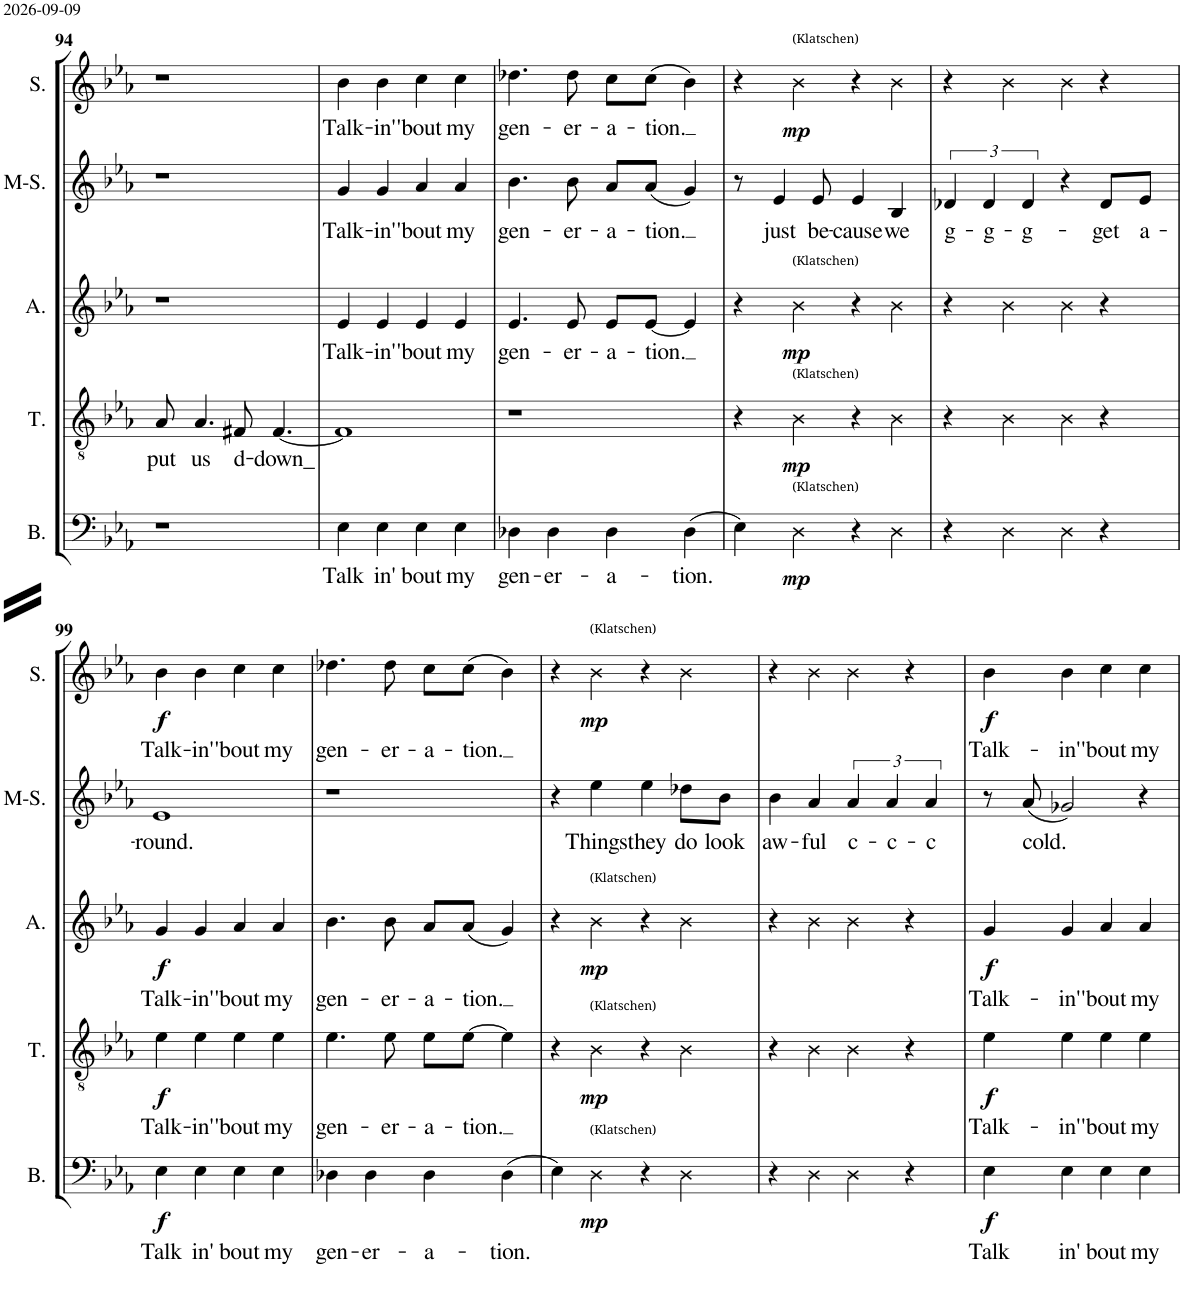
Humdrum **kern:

**kern	**text	**dynam	**kern	**text	**dynam	**kern	**text	**dynam	**kern	**text	**kern	**text	**dynam
*part5	*part5	*part5	*part4	*part4	*part4	*part3	*part3	*part3	*part2	*part2	*part1	*part1	*part1
*staff5	*staff5	*staff5	*staff4	*staff4	*staff4	*staff3	*staff3	*staff3	*staff2	*staff2	*staff1	*staff1	*staff1
*I"Bass	*	*	*I"Tenor	*	*	*I"Alto	*	*	*I"Mezzo-soprano	*	*I"Soprano	*	*
*I'B.	*	*	*I'T.	*	*	*I'A.	*	*	*I'M-S.	*	*I'S.	*	*
!!LO:PB:g=z
*clefF4	*	*	*clefGv2	*	*	*clefG2	*	*	*clefG2	*	*clefG2	*	*
*k[b-e-a-]	*	*	*k[b-e-a-]	*	*	*k[b-e-a-]	*	*	*k[b-e-a-]	*	*k[b-e-a-]	*	*
*E-:	*	*	*	*	*	*E-:	*	*	*E-:	*	*E-:	*	*
*M4/4	*	*	*M4/4	*	*	*M4/4	*	*	*M4/4	*	*M4/4	*	*
=94	=94	=94	=94	=94	=94	=94	=94	=94	=94	=94	=94	=94	=94
!	!	!	!	!LO:LY:b	!	!	!	!	!	!	!	!	!
1r	.	.	8A-/	put	.	1r	.	.	1r	.	1r	.	.
!	!	!	!	!LO:LY:b	!	!	!	!	!	!	!	!	!
.	.	.	4.A-/	us	.	.	.	.	.	.	.	.	.
!	!	!	!	!LO:LY:b	!	!	!	!	!	!	!	!	!
.	.	.	8F#X/	d-	.	.	.	.	.	.	.	.	.
!	!	!	!	!LO:LY:b	!	!	!	!	!	!	!	!	!
.	.	.	[4.F#/	-down_	.	.	.	.	.	.	.	.	.
=95	=95	=95	=95	=95	=95	=95	=95	=95	=95	=95	=95	=95	=95
!	!LO:LY:b	!	!	!	!	!	!LO:LY:b	!	!	!LO:LY:b	!	!LO:LY:b	!
4E-\	Talk	.	1F#]	.	.	4e-/	Talk-	.	4g/	Talk-	4b-\	Talk-	.
!	!LO:LY:b	!	!	!	!	!	!LO:LY:b	!	!	!LO:LY:b	!	!LO:LY:b	!
4E-\	in'	.	.	.	.	4e-/	-in'	.	4g/	-in'	4b-\	-in'	.
!	!LO:LY:b	!	!	!	!	!	!LO:LY:b	!	!	!LO:LY:b	!	!LO:LY:b	!
4E-\	bout	.	.	.	.	4e-/	'bout	.	4a-/	'bout	4cc\	'bout	.
!	!LO:LY:b	!	!	!	!	!	!LO:LY:b	!	!	!LO:LY:b	!	!LO:LY:b	!
4E-\	my	.	.	.	.	4e-/	my	.	4a-/	my	4cc\	my	.
=96	=96	=96	=96	=96	=96	=96	=96	=96	=96	=96	=96	=96	=96
!	!LO:LY:b	!	!	!	!	!	!LO:LY:b	!	!	!LO:LY:b	!	!LO:LY:b	!
4D-X\	gen-	.	1r	.	.	4.e-/	gen-	.	4.b-\	gen-	4.dd-X\	gen-	.
!	!LO:LY:b	!	!	!	!	!	!	!	!	!	!	!	!
4D-\	-er-	.	.	.	.	.	.	.	.	.	.	.	.
!	!	!	!	!	!	!	!LO:LY:b	!	!	!LO:LY:b	!	!LO:LY:b	!
.	.	.	.	.	.	8e-/	-er-	.	8b-\	-er-	8dd-\	-er-	.
!	!LO:LY:b	!	!	!	!	!	!LO:LY:b	!	!	!LO:LY:b	!	!LO:LY:b	!
4D-\	-a-	.	.	.	.	8e-/L	-a-	.	8a-/L	-a-	8cc\L	-a-	.
!	!	!	!	!	!	!	!LO:LY:b	!	!	!LO:LY:b	!	!LO:LY:b	!
.	.	.	.	.	.	[8e-/J	-tion.	.	(8a-/J	-tion.	(8cc\J	-tion.	.
!	!LO:LY:b	!	!	!	!	!	!	!	!	!	!	!	!
(4D-\	-tion.	.	.	.	.	4e-/]	.	.	4g/)	.	4b-\)	.	.
=97	=97	=97	=97	=97	=97	=97	=97	=97	=97	=97	=97	=97	=97
4E-\)	.	.	4r	.	.	4r	.	.	8r	.	4r	.	.
!	!	!	!	!	!	!	!	!	!	!LO:LY:b	!	!	!
.	.	.	.	.	.	.	.	.	4e-/	just	.	.	.
!	!	!	!	!	!	!	!	!	!	!	!LO:TX:a:t=(Klatschen)	!	!
!	!	!	!	!	!	!LO:TX:a:t=(Klatschen)	!	!	!	!	!	!	!
!	!	!	!LO:TX:a:t=(Klatschen)	!	!	!	!	!	!	!	!	!	!
!LO:TX:a:t=(Klatschen)	!	!	!	!	!	!	!	!	!	!	!	!	!
!	!	!LO:DY:b	!	!	!LO:DY:b	!	!	!LO:DY:b	!	!	!	!	!LO:DY:b
4D\	.	mp	4B-\	.	mp	4b-\	.	mp	.	.	4b-\	.	mp
!	!	!	!	!	!	!	!	!	!	!LO:LY:b	!	!	!
.	.	.	.	.	.	.	.	.	8e-/	be-	.	.	.
!	!	!	!	!	!	!	!	!	!	!LO:LY:b	!	!	!
4r	.	.	4r	.	.	4r	.	.	4e-/	-cause	4r	.	.
!	!	!	!	!	!	!	!	!	!	!LO:LY:b	!	!	!
4D\	.	.	4B-\	.	.	4b-\	.	.	4B-/	we	4b-\	.	.
=98	=98	=98	=98	=98	=98	=98	=98	=98	=98	=98	=98	=98	=98
!	!	!	!	!	!	!	!	!	!	!LO:LY:b	!	!	!
4r	.	.	4r	.	.	4r	.	.	6d-X/	g-	4r	.	.
!	!	!	!	!	!	!	!	!	!	!LO:LY:b	!	!	!
.	.	.	.	.	.	.	.	.	6d-/	-g-	.	.	.
4D\	.	.	4B-\	.	.	4b-\	.	.	.	.	4b-\	.	.
!	!	!	!	!	!	!	!	!	!	!LO:LY:b	!	!	!
.	.	.	.	.	.	.	.	.	6d-/	-g-	.	.	.
4D\	.	.	4B-\	.	.	4b-\	.	.	4r	.	4b-\	.	.
!	!	!	!	!	!	!	!	!	!	!LO:LY:b	!	!	!
4r	.	.	4r	.	.	4r	.	.	8d-/L	-get	4r	.	.
!	!	!	!	!	!	!	!	!	!	!LO:LY:b	!	!	!
.	.	.	.	.	.	.	.	.	8e-/J	a-	.	.	.
!!LO:LB:g=z
=99	=99	=99	=99	=99	=99	=99	=99	=99	=99	=99	=99	=99	=99
!	!LO:LY:b	!LO:DY:b	!	!LO:LY:b	!LO:DY:b	!	!LO:LY:b	!LO:DY:b	!	!LO:LY:b	!	!LO:LY:b	!LO:DY:b
4E-\	Talk	f	4e-\	Talk-	f	4g/	Talk-	f	1e-	-round.	4b-\	Talk-	f
!	!LO:LY:b	!	!	!LO:LY:b	!	!	!LO:LY:b	!	!	!	!	!LO:LY:b	!
4E-\	in'	.	4e-\	-in'	.	4g/	-in'	.	.	.	4b-\	-in'	.
!	!LO:LY:b	!	!	!LO:LY:b	!	!	!LO:LY:b	!	!	!	!	!LO:LY:b	!
4E-\	bout	.	4e-\	'bout	.	4a-/	'bout	.	.	.	4cc\	'bout	.
!	!LO:LY:b	!	!	!LO:LY:b	!	!	!LO:LY:b	!	!	!	!	!LO:LY:b	!
4E-\	my	.	4e-\	my	.	4a-/	my	.	.	.	4cc\	my	.
=100	=100	=100	=100	=100	=100	=100	=100	=100	=100	=100	=100	=100	=100
!	!LO:LY:b	!	!	!LO:LY:b	!	!	!LO:LY:b	!	!	!	!	!LO:LY:b	!
4D-X\	gen-	.	4.e-\	gen-	.	4.b-\	gen-	.	1r	.	4.dd-X\	gen-	.
!	!LO:LY:b	!	!	!	!	!	!	!	!	!	!	!	!
4D-\	-er-	.	.	.	.	.	.	.	.	.	.	.	.
!	!	!	!	!LO:LY:b	!	!	!LO:LY:b	!	!	!	!	!LO:LY:b	!
.	.	.	8e-\	-er-	.	8b-\	-er-	.	.	.	8dd-\	-er-	.
!	!LO:LY:b	!	!	!LO:LY:b	!	!	!LO:LY:b	!	!	!	!	!LO:LY:b	!
4D-\	-a-	.	8e-\L	-a-	.	8a-/L	-a-	.	.	.	8cc\L	-a-	.
!	!	!	!	!LO:LY:b	!	!	!LO:LY:b	!	!	!	!	!LO:LY:b	!
.	.	.	[8e-\J	-tion.	.	(8a-/J	-tion.	.	.	.	(8cc\J	-tion.	.
!	!LO:LY:b	!	!	!	!	!	!	!	!	!	!	!	!
(4D-\	-tion.	.	4e-\]	.	.	4g/)	.	.	.	.	4b-\)	.	.
=101	=101	=101	=101	=101	=101	=101	=101	=101	=101	=101	=101	=101	=101
4E-\)	.	.	4r	.	.	4r	.	.	4r	.	4r	.	.
!	!	!	!	!	!	!	!	!	!	!	!LO:TX:a:t=(Klatschen)	!	!
!	!	!	!	!	!	!LO:TX:a:t=(Klatschen)	!	!	!	!	!	!	!
!	!	!	!LO:TX:a:t=(Klatschen)	!	!	!	!	!	!	!	!	!	!
!LO:TX:a:t=(Klatschen)	!	!	!	!	!	!	!	!	!	!	!	!	!
!	!	!LO:DY:b	!	!	!LO:DY:b	!	!	!LO:DY:b	!	!LO:LY:b	!	!	!LO:DY:b
4D\	.	mp	4B-\	.	mp	4b-\	.	mp	4ee-\	Things	4b-\	.	mp
!	!	!	!	!	!	!	!	!	!	!LO:LY:b	!	!	!
4r	.	.	4r	.	.	4r	.	.	4ee-\	they	4r	.	.
!	!	!	!	!	!	!	!	!	!	!LO:LY:b	!	!	!
4D\	.	.	4B-\	.	.	4b-\	.	.	8dd-X\L	do	4b-\	.	.
!	!	!	!	!	!	!	!	!	!	!LO:LY:b	!	!	!
.	.	.	.	.	.	.	.	.	8b-\J	look	.	.	.
=102	=102	=102	=102	=102	=102	=102	=102	=102	=102	=102	=102	=102	=102
!	!	!	!	!	!	!	!	!	!	!LO:LY:b	!	!	!
4r	.	.	4r	.	.	4r	.	.	4b-\	aw-	4r	.	.
!	!	!	!	!	!	!	!	!	!	!LO:LY:b	!	!	!
4D\	.	.	4B-\	.	.	4b-\	.	.	4a-/	-ful	4b-\	.	.
!	!	!	!	!	!	!	!	!	!	!LO:LY:b	!	!	!
4D\	.	.	4B-\	.	.	4b-\	.	.	6a-/	c-	4b-\	.	.
!	!	!	!	!	!	!	!	!	!	!LO:LY:b	!	!	!
.	.	.	.	.	.	.	.	.	6a-/	-c-	.	.	.
4r	.	.	4r	.	.	4r	.	.	.	.	4r	.	.
!	!	!	!	!	!	!	!	!	!	!LO:LY:b	!	!	!
.	.	.	.	.	.	.	.	.	6a-/	-c	.	.	.
=103	=103	=103	=103	=103	=103	=103	=103	=103	=103	=103	=103	=103	=103
!	!LO:LY:b	!LO:DY:b	!	!LO:LY:b	!LO:DY:b	!	!LO:LY:b	!LO:DY:b	!	!	!	!LO:LY:b	!LO:DY:b
4E-\	Talk	f	4e-\	Talk-	f	4g/	Talk-	f	8r	.	4b-\	Talk-	f
!	!	!	!	!	!	!	!	!	!	!LO:LY:b	!	!	!
.	.	.	.	.	.	.	.	.	(8a-/	cold.	.	.	.
!	!LO:LY:b	!	!	!LO:LY:b	!	!	!LO:LY:b	!	!	!	!	!LO:LY:b	!
4E-\	in'	.	4e-\	-in'	.	4g/	-in'	.	2g-X/)	.	4b-\	-in'	.
!	!LO:LY:b	!	!	!LO:LY:b	!	!	!LO:LY:b	!	!	!	!	!LO:LY:b	!
4E-\	bout	.	4e-\	'bout	.	4a-/	'bout	.	.	.	4cc\	'bout	.
!	!LO:LY:b	!	!	!LO:LY:b	!	!	!LO:LY:b	!	!	!	!	!LO:LY:b	!
4E-\	my	.	4e-\	my	.	4a-/	my	.	4r	.	4cc\	my	.
=	=	=	=	=	=	=	=	=	=	=	=	=	=
*-	*-	*-	*-	*-	*-	*-	*-	*-	*-	*-	*-	*-	*-
